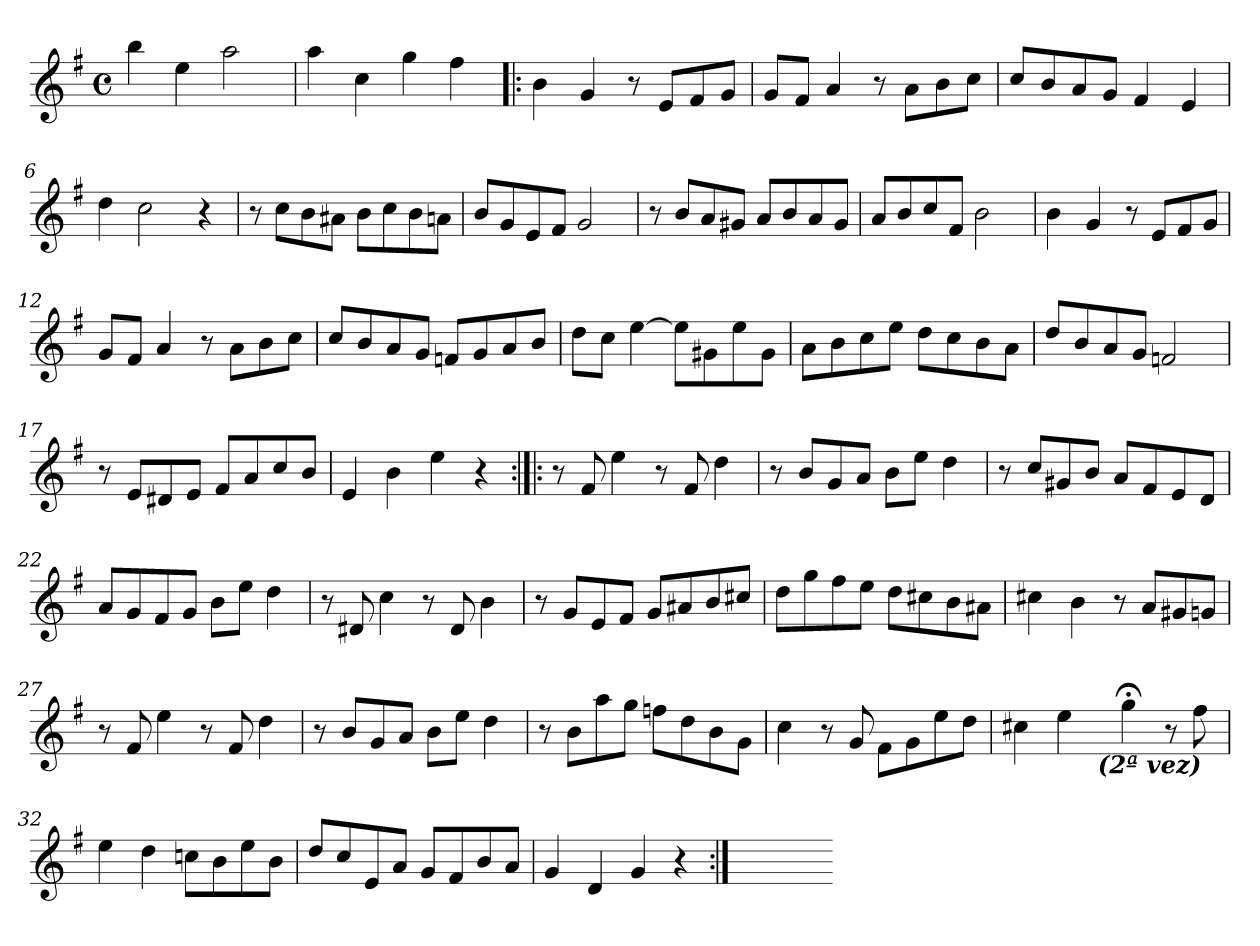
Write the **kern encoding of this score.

**kern
*part1
*staff1
*clefG2
*k[f#]
*G:
*M4/4
*met(c)
=1
4bb\
4ee\
2aa\
=2
4aa\
4cc\
4gg\
4ff#\
=3!|:
4b\
4g/
8r
8e/L
8f#/
8g/J
=4
8g/L
8f#/J
4a/
8r
8a\L
8b\
8cc\J
!!LO:LB:g=z
=5
8cc/L
8b/
8a/
8g/J
4f#/
4e/
=6
4dd\
2cc\
4r
=7
8r
8cc\L
8b\
8a#X\J
8b\L
8cc\
8b\
8an\J
=8
8b/L
8g/
8e/
8f#/J
2g/
!!LO:LB:g=z
=9
8r
8b/L
8a/
8g#X/J
8a/L
8b/
8a/
8g#/J
=10
8a/L
8b/
8cc/
8f#/J
2b\
=11
4b\
4g/
8r
8e/L
8f#/
8g/J
=12
8g/L
8f#/J
4a/
8r
8a\L
8b\
8cc\J
!!LO:LB:g=z
=13
8cc/L
8b/
8a/
8g/J
8fn/L
8g/
8a/
8b/J
=14
8dd\L
8cc\J
[4ee\
8ee\L]
8g#X\
8ee\
8g#\J
=15
8a\L
8b\
8cc\
8ee\J
8dd\L
8cc\
8b\
8a\J
=16
8dd/L
8b/
8a/
8g/J
2fn/
!!LO:LB:g=z
=17
8r
8e/L
8d#X/
8e/J
8f#/L
8a/
8cc/
8b/J
=18
4e/
4b\
4ee\
4r
=19:|!|:
8r
8f#/
4ee\
8r
8f#/
4dd\
=20
8r
8b/L
8g/
8a/J
8b\L
8ee\J
4dd\
!!LO:LB:g=z
=21
8r
8cc/L
8g#X/
8b/J
8a/L
8f#/
8e/
8d/J
=22
8a/L
8g/
8f#/
8g/J
8b\L
8ee\J
4dd\
=23
8r
8d#X/
4cc\
8r
8d#/
4b\
=24
8r
8g/L
8e/
8f#/J
8g/L
8a#X/
8b/
8cc#X/J
!!LO:LB:g=z
=25
8dd\L
8gg\
8ff#\
8ee\J
8dd\L
8cc#X\
8b\
8a#X\J
=26
4cc#X\
4b\
8r
8a/L
8g#X/
8gn/J
=27
8r
8f#/
4ee\
8r
8f#/
4dd\
=28
8r
8b/L
8g/
8a/J
8b\L
8ee\J
4dd\
!!LO:LB:g=z
=29
8r
8b\L
8aa\
8gg\J
8ffn\L
8dd\
8b\
8g\J
=30
4cc\
8r
8g/
8f#\L
8g\
8ee\
8dd\J
=31
*^
4cc#X\	4ryy
4ee\	8ryy
.	32ryy
!	!LO:TX:b:Bi:t=(2ª vez)
.	2ryy
4gg;<\	.
8r	.
8ff#\	.
.	16.ryy
*v	*v
=32
4ee\
4dd\
8ccn\L
8b\
8ee\
8b\J
!!LO:LB:g=z
=33
8dd/L
8cc/
8e/
8a/J
8g/L
8f#/
8b/
8a/J
=34
4g/
4d/
4g/
4r
=35:|!
*stria0
1ryy
=-
*-
